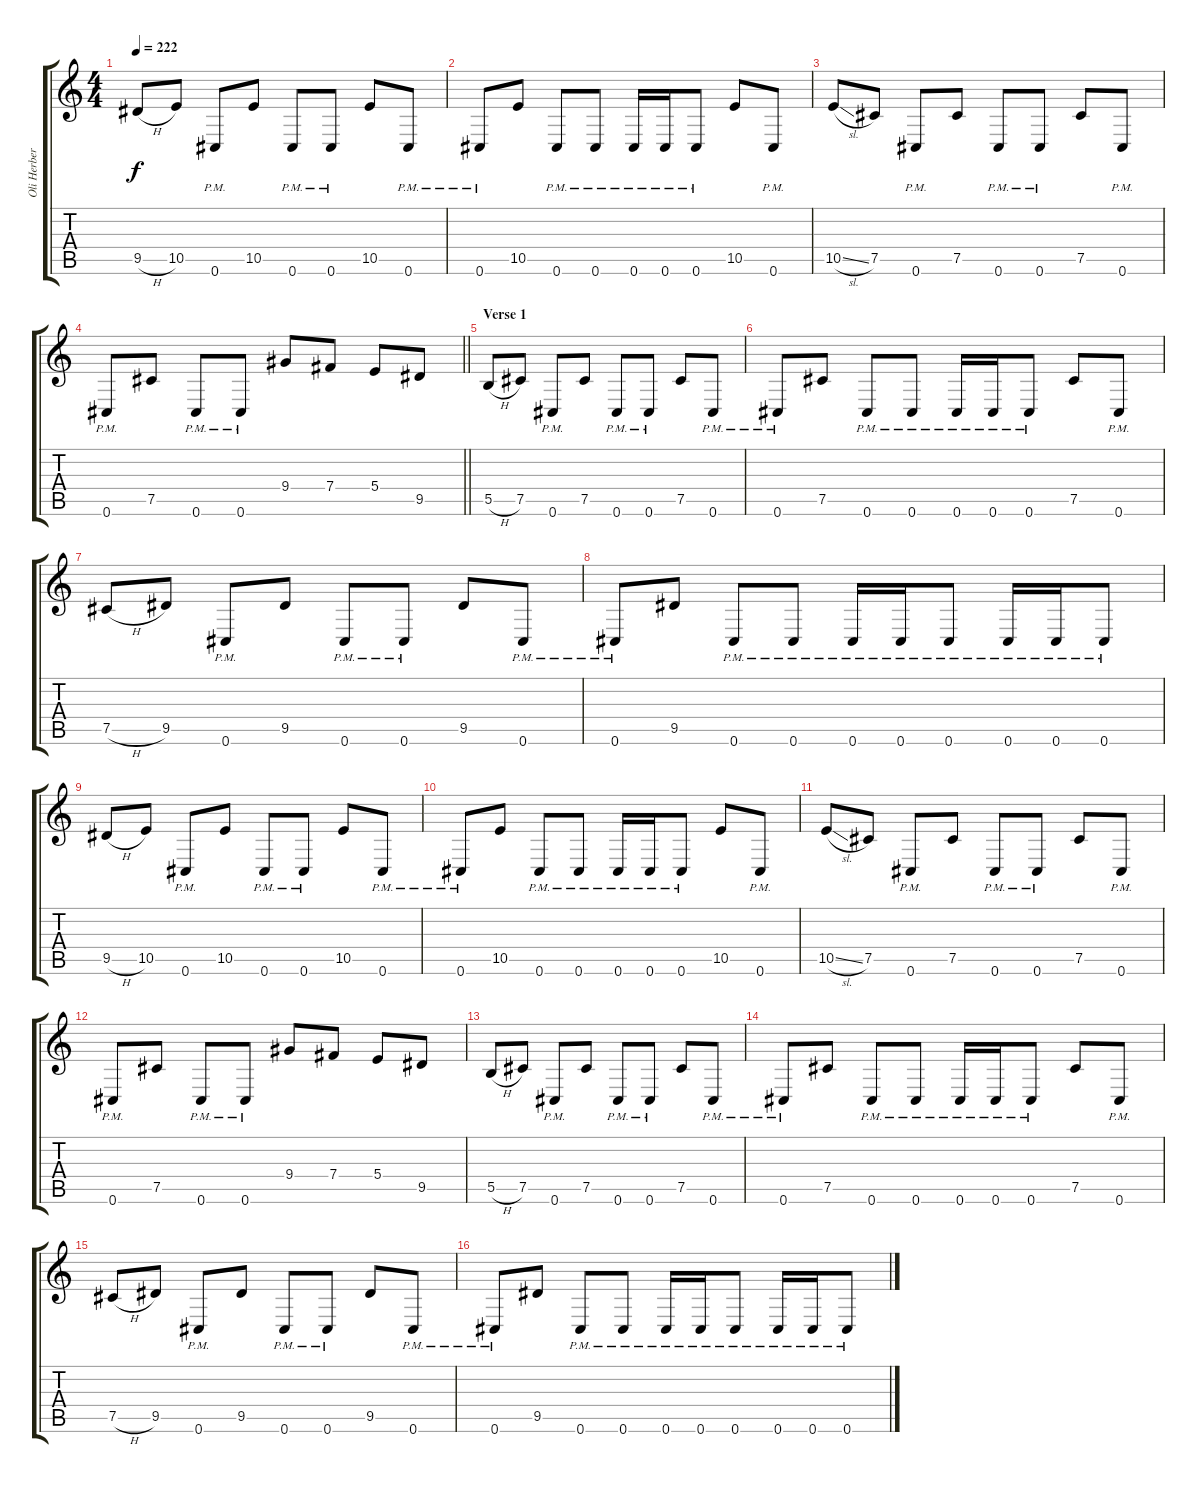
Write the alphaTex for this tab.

\track ("Oli Herbert" "Oli Herber") {instrument distortionguitar}
\staff {score tabs}
\tuning (Db4 Ab3 E3 B2 Gb2 Db2) {hide}
\ts (4 4)
\tempo 222
\clef g2
\ks c
9.5{h}.8{dy f} 10.5.8 0.6{pm}.8 10.5.8 0.6{pm}.8 0.6{pm}.8 10.5.8 0.6{pm}.8 |
0.6{pm}.8 10.5.8 0.6{pm}.8 0.6{pm}.8 0.6{pm}.16 0.6{pm}.16 0.6{pm}.8 10.5.8 0.6{pm}.8 |
10.5{sl}.8 7.5.8 0.6{pm}.8 7.5.8 0.6{pm}.8 0.6{pm}.8 7.5.8 0.6{pm}.8 |
\barLineRight lightlight
0.6{pm}.8 7.5.8 0.6{pm}.8 0.6{pm}.8 9.4.8 7.4.8 5.4.8 9.5.8 |
\section ("" "Verse 1")
5.5{h}.8 7.5.8 0.6{pm}.8 7.5.8 0.6{pm}.8 0.6{pm}.8 7.5.8 0.6{pm}.8 |
0.6{pm}.8 7.5.8 0.6{pm}.8 0.6{pm}.8 0.6{pm}.16 0.6{pm}.16 0.6{pm}.8 7.5.8 0.6{pm}.8 |
7.5{h}.8 9.5.8 0.6{pm}.8 9.5.8 0.6{pm}.8 0.6{pm}.8 9.5.8 0.6{pm}.8 |
0.6{pm}.8 9.5.8 0.6{pm}.8 0.6{pm}.8 0.6{pm}.16 0.6{pm}.16 0.6{pm}.8 0.6{pm}.16 0.6{pm}.16 0.6{pm}.8 |
9.5{h}.8 10.5.8 0.6{pm}.8 10.5.8 0.6{pm}.8 0.6{pm}.8 10.5.8 0.6{pm}.8 |
0.6{pm}.8 10.5.8 0.6{pm}.8 0.6{pm}.8 0.6{pm}.16 0.6{pm}.16 0.6{pm}.8 10.5.8 0.6{pm}.8 |
10.5{sl}.8 7.5.8 0.6{pm}.8 7.5.8 0.6{pm}.8 0.6{pm}.8 7.5.8 0.6{pm}.8 |
0.6{pm}.8 7.5.8 0.6{pm}.8 0.6{pm}.8 9.4.8 7.4.8 5.4.8 9.5.8 |
5.5{h}.8 7.5.8 0.6{pm}.8 7.5.8 0.6{pm}.8 0.6{pm}.8 7.5.8 0.6{pm}.8 |
0.6{pm}.8 7.5.8 0.6{pm}.8 0.6{pm}.8 0.6{pm}.16 0.6{pm}.16 0.6{pm}.8 7.5.8 0.6{pm}.8 |
7.5{h}.8 9.5.8 0.6{pm}.8 9.5.8 0.6{pm}.8 0.6{pm}.8 9.5.8 0.6{pm}.8 |
0.6{pm}.8 9.5.8 0.6{pm}.8 0.6{pm}.8 0.6{pm}.16 0.6{pm}.16 0.6{pm}.8 0.6{pm}.16 0.6{pm}.16 0.6{pm}.8
